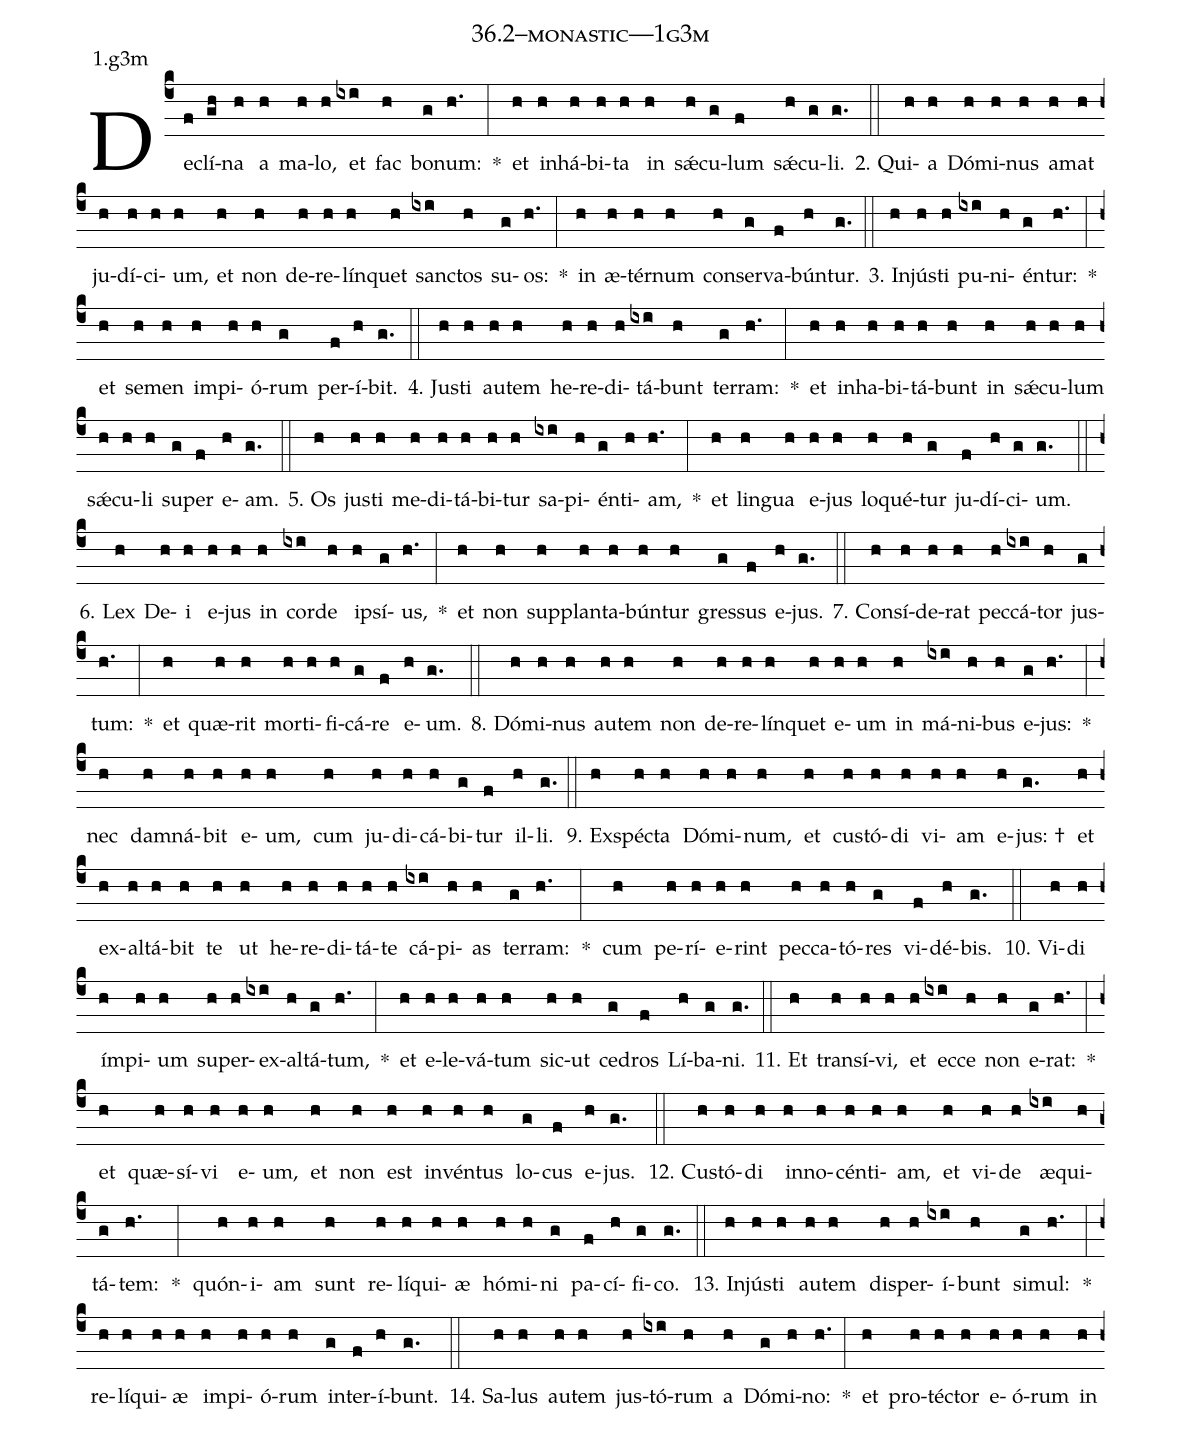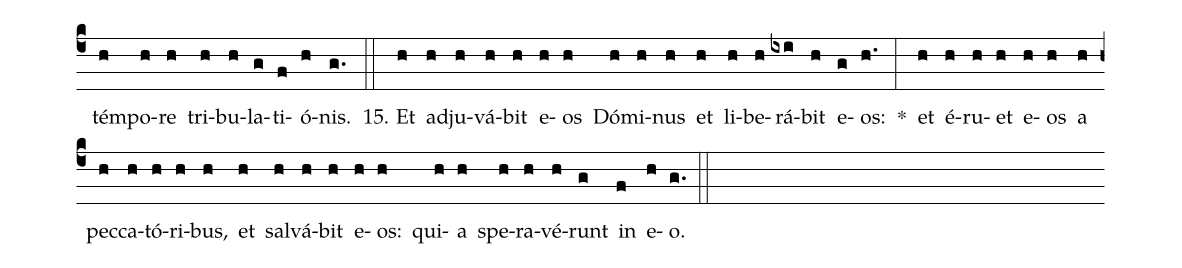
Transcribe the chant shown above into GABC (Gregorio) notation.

name: 36.2--monastic---1g3m;
annotation: 1.g3m;
%%
(c4)De(f)clí(gh)na(h) a(h) ma(h)lo,(h) et(ixi) fac(h) bo(g)num:(h.) *(:) et(h) in(h)há(h)bi(h)ta(h) in(h) sǽ(h)cu(g)lum(f) sǽ(h)cu(g)li.(g.) (::)
2. Qui(h)a(h) Dó(h)mi(h)nus(h) a(h)mat(h) ju(h)dí(h)ci(h)um,(h) et(h) non(h) de(h)re(h)lín(h)quet(h) sanc(ixi)tos(h) su(g)os:(h.) *(:) in(h) æ(h)tér(h)num(h) con(h)ser(g)va(f)bún(h)tur.(g.) (::)
3. In(h)jús(h)ti(h) pu(ixi)ni(h)én(g)tur:(h.) *(:) et(h) se(h)men(h) im(h)pi(h)ó(h)rum(g) per(f)í(h)bit.(g.) (::)
4. Jus(h)ti(h) au(h)tem(h) he(h)re(h)di(h)tá(ixi)bunt(h) ter(g)ram:(h.) *(:) et(h) in(h)ha(h)bi(h)tá(h)bunt(h) in(h) sǽ(h)cu(h)lum(h) sǽ(h)cu(h)li(h) su(g)per(f) e(h)am.(g.) (::)
5. Os(h) jus(h)ti(h) me(h)di(h)tá(h)bi(h)tur(h) sa(ixi)pi(h)én(g)ti(h)am,(h.) *(:) et(h) lin(h)gua(h) e(h)jus(h) lo(h)qué(h)tur(g) ju(f)dí(h)ci(g)um.(g.) (::)
6. Lex(h) De(h)i(h) e(h)jus(h) in(h) cor(ixi)de(h) ip(h)sí(g)us,(h.) *(:) et(h) non(h) sup(h)plan(h)ta(h)bún(h)tur(h) gres(g)sus(f) e(h)jus.(g.) (::)
7. Con(h)sí(h)de(h)rat(h) pec(h)cá(ixi)tor(h) jus(g)tum:(h.) *(:) et(h) quæ(h)rit(h) mor(h)ti(h)fi(h)cá(g)re(f) e(h)um.(g.) (::)
8. Dó(h)mi(h)nus(h) au(h)tem(h) non(h) de(h)re(h)lín(h)quet(h) e(h)um(h) in(h) má(ixi)ni(h)bus(h) e(g)jus:(h.) *(:) nec(h) dam(h)ná(h)bit(h) e(h)um,(h) cum(h) ju(h)di(h)cá(h)bi(g)tur(f) il(h)li.(g.) (::)
9. Ex(h)spéc(h)ta(h) Dó(h)mi(h)num,(h) et(h) cus(h)tó(h)di(h) vi(h)am(h) e(h)jus: †(g.) et(h) ex(h)al(h)tá(h)bit(h) te(h) ut(h) he(h)re(h)di(h)tá(h)te(h) cá(ixi)pi(h)as(h) ter(g)ram:(h.) *(:) cum(h) pe(h)rí(h)e(h)rint(h) pec(h)ca(h)tó(h)res(g) vi(f)dé(h)bis.(g.) (::)
10. Vi(h)di(h) ím(h)pi(h)um(h) su(h)per(h)ex(ixi)al(h)tá(g)tum,(h.) *(:) et(h) e(h)le(h)vá(h)tum(h) sic(h)ut(h) ce(g)dros(f) Lí(h)ba(g)ni.(g.) (::)
11. Et(h) trans(h)í(h)vi,(h) et(h) ec(ixi)ce(h) non(h) e(g)rat:(h.) *(:) et(h) quæ(h)sí(h)vi(h) e(h)um,(h) et(h) non(h) est(h) in(h)vén(h)tus(h) lo(g)cus(f) e(h)jus.(g.) (::)
12. Cus(h)tó(h)di(h) in(h)no(h)cén(h)ti(h)am,(h) et(h) vi(h)de(h) æ(ixi)qui(h)tá(g)tem:(h.) *(:) quón(h)i(h)am(h) sunt(h) re(h)lí(h)qui(h)æ(h) hó(h)mi(h)ni(g) pa(f)cí(h)fi(g)co.(g.) (::)
13. In(h)jús(h)ti(h) au(h)tem(h) dis(h)per(h)í(ixi)bunt(h) si(g)mul:(h.) *(:) re(h)lí(h)qui(h)æ(h) im(h)pi(h)ó(h)rum(h) in(g)ter(f)í(h)bunt.(g.) (::)
14. Sa(h)lus(h) au(h)tem(h) jus(h)tó(ixi)rum(h) a(h) Dó(g)mi(h)no:(h.) *(:) et(h) pro(h)téc(h)tor(h) e(h)ó(h)rum(h) in(h) tém(h)po(h)re(h) tri(h)bu(h)la(g)ti(f)ó(h)nis.(g.) (::)
15. Et(h) ad(h)ju(h)vá(h)bit(h) e(h)os(h) Dó(h)mi(h)nus(h) et(h) li(h)be(h)rá(ixi)bit(h) e(g)os:(h.) *(:) et(h) é(h)ru(h)et(h) e(h)os(h) a(h) pec(h)ca(h)tó(h)ri(h)bus,(h) et(h) sal(h)vá(h)bit(h) e(h)os:(h) qui(h)a(h) spe(h)ra(h)vé(h)runt(g) in(f) e(h)o.(g.) (::)
